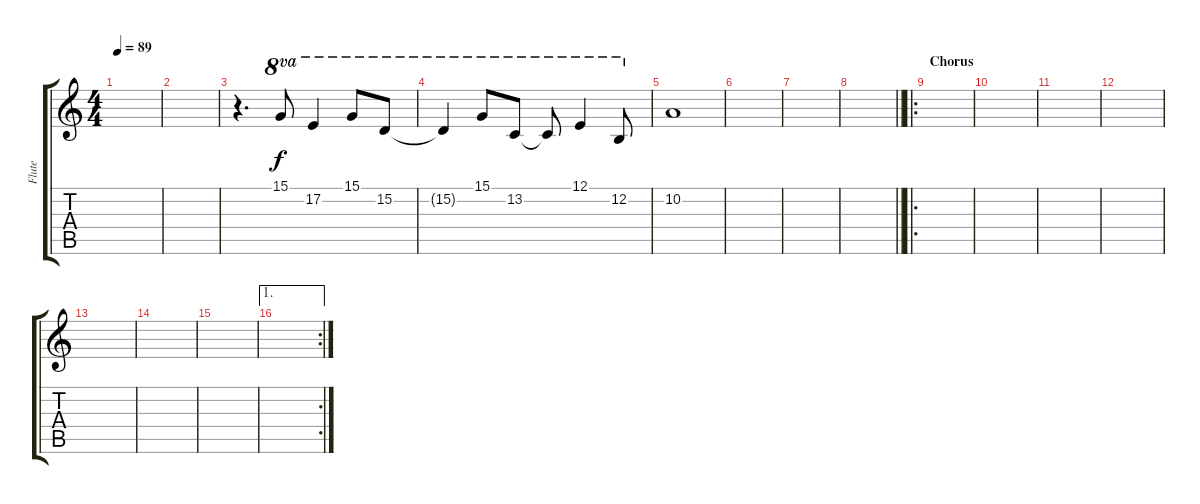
\track ("Flute" "Flute") {instrument flute}
\staff {score tabs}
\tuning (E4 B3 G3 D3 A2 D2) {hide}
\ts (4 4)
\tempo 89
\clef g2
\ks c
|
|
r.4{d} 15.1.8{ot 8va} 17.2.4{ot 8va} 15.1.8{ot 8va} 15.2.8{ot 8va} |
15.2{t}.4{ot 8va} 15.1.8{ot 8va} 13.2.8{ot 8va} 13.2{t}.8{ot 8va} 12.1.4{ot 8va} 12.2.8{ot 8va} |
10.2.1{volume 13} |
|
|
\barLineRight lightlight
|
\ro
\section ("" "Chorus")
|
|
|
|
|
|
|
\ae 1
\rc 2
